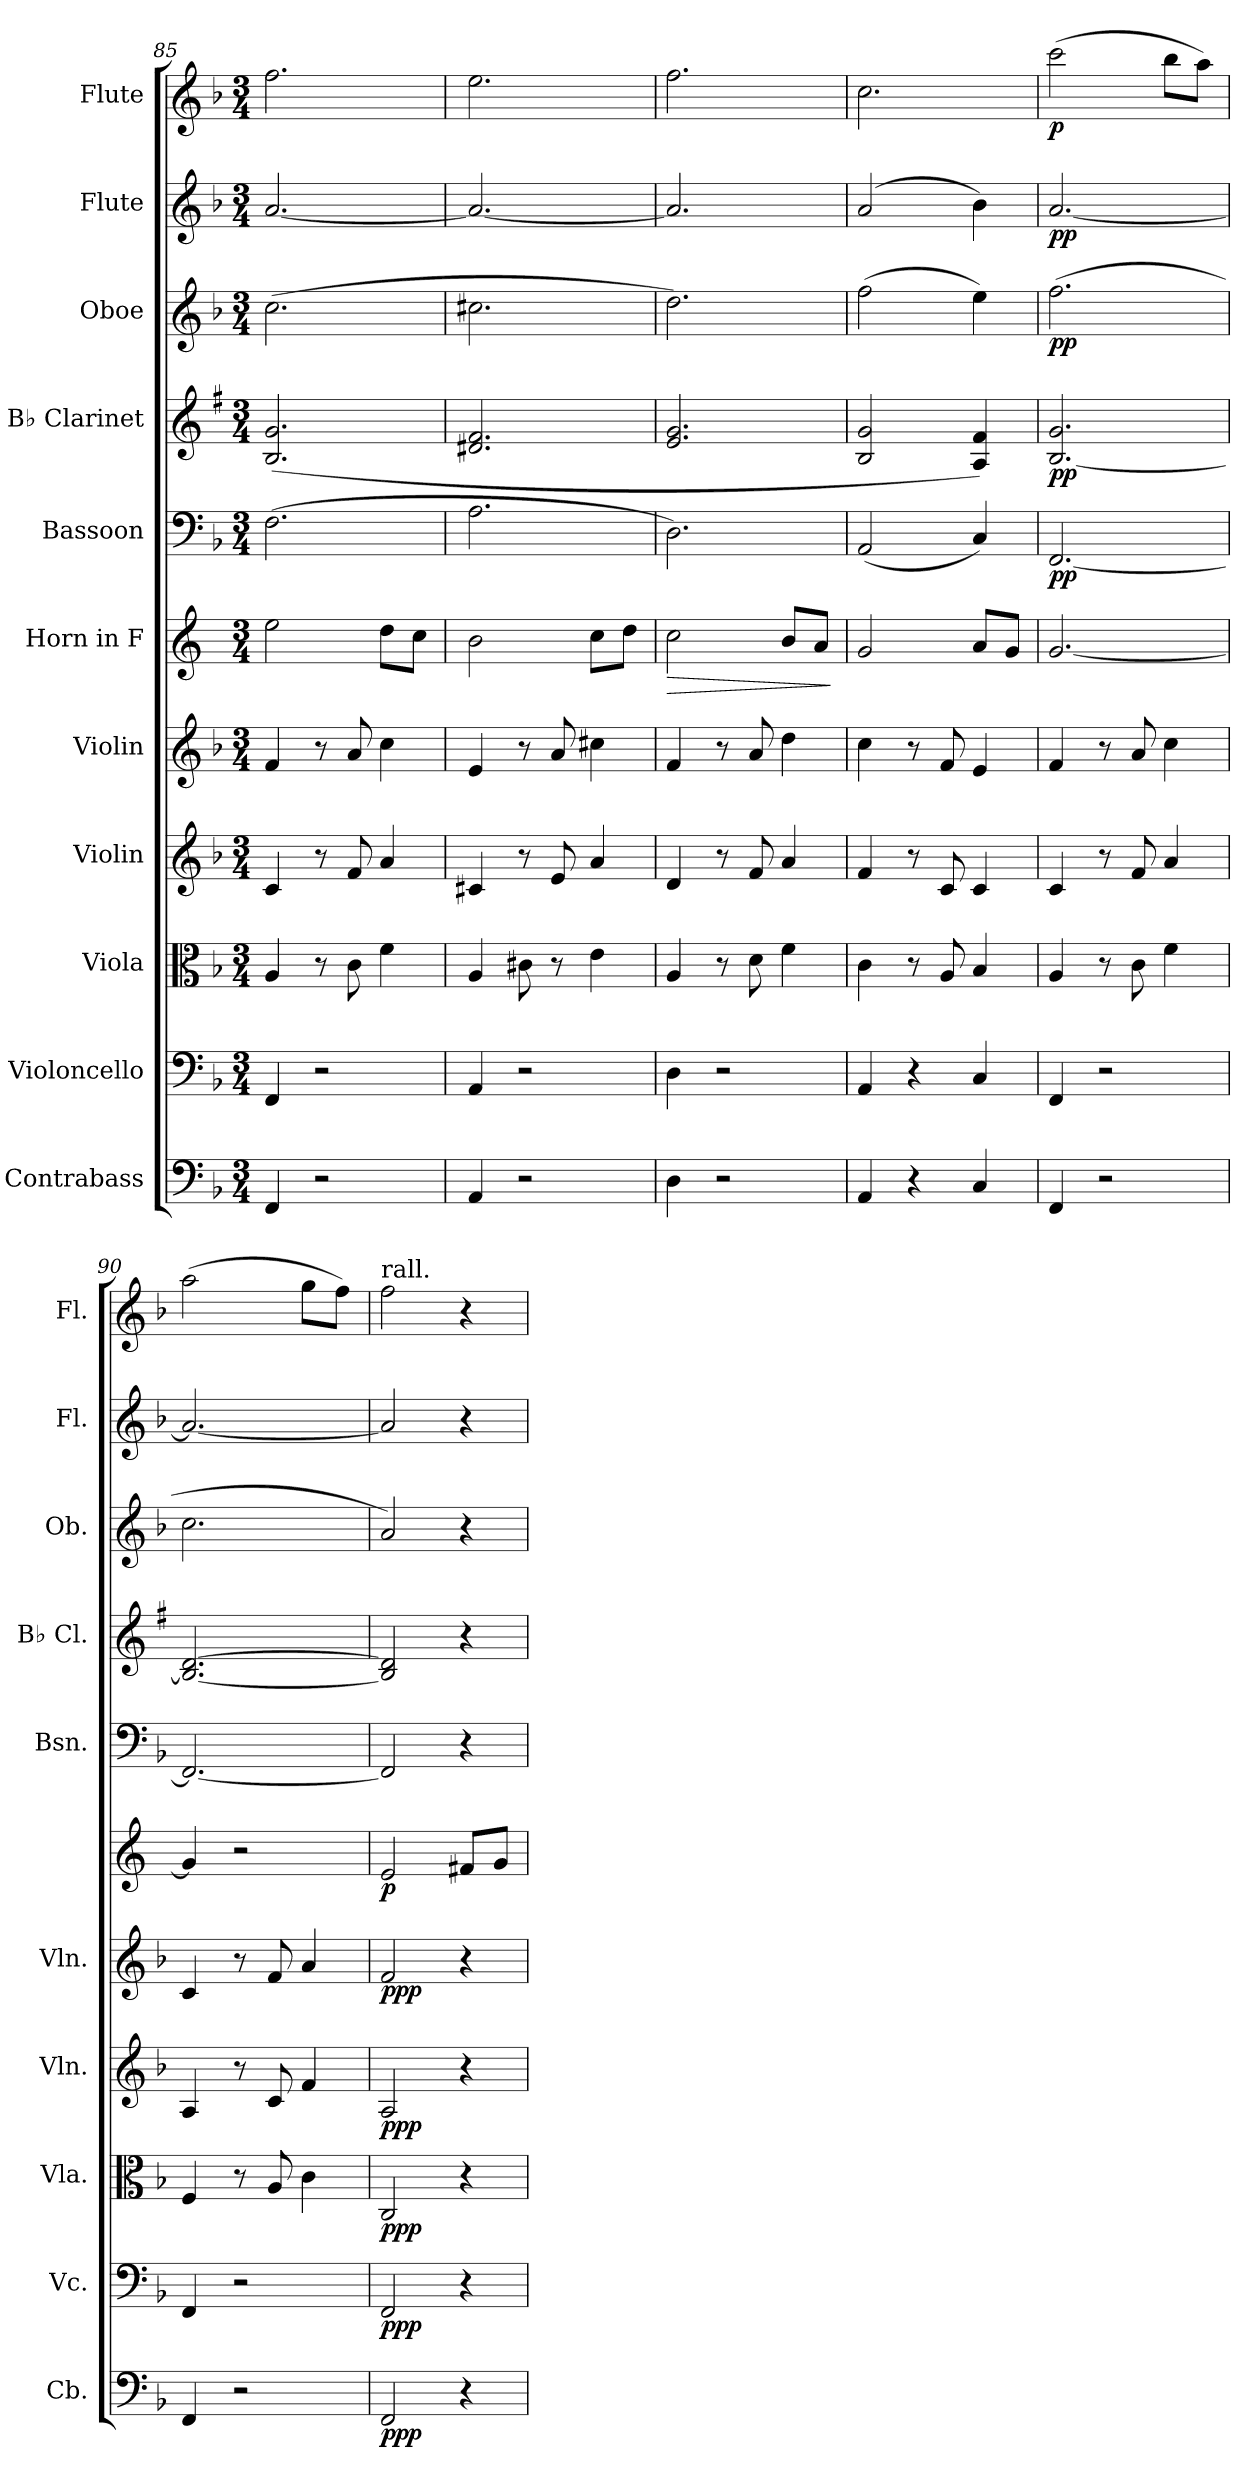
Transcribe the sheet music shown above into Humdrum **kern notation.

**kern	**dynam	**kern	**dynam	**kern	**dynam	**kern	**dynam	**kern	**dynam	**kern	**dynam	**kern	**dynam	**kern	**dynam	**kern	**dynam	**kern	**dynam	**kern	**dynam
*part11	*part11	*part10	*part10	*part9	*part9	*part8	*part8	*part7	*part7	*part6	*part6	*part5	*part5	*part4	*part4	*part3	*part3	*part2	*part2	*part1	*part1
*staff11	*staff11	*staff10	*staff10	*staff9	*staff9	*staff8	*staff8	*staff7	*staff7	*staff6	*staff6	*staff5	*staff5	*staff4	*staff4	*staff3	*staff3	*staff2	*staff2	*staff1	*staff1
*I"Contrabass	*	*I"Violoncello	*	*I"Viola	*	*I"Violin	*	*I"Violin	*	*I"Horn in F	*	*I"Bassoon	*	*I"B♭ Clarinet	*	*I"Oboe	*	*I"Flute	*	*I"Flute	*
*I'Cb.	*	*I'Vc.	*	*I'Vla.	*	*I'Vln.	*	*I'Vln.	*	*	*	*I'Bsn.	*	*I'B♭ Cl.	*	*I'Ob.	*	*I'Fl.	*	*I'Fl.	*
*clefF4	*	*clefF4	*	*clefC3	*	*clefG2	*	*clefG2	*	*clefG2	*	*clefF4	*	*clefG2	*	*clefG2	*	*clefG2	*	*clefG2	*
*ITrd7c12	*	*	*	*	*	*	*	*	*	*ITrd4c7	*	*	*	*ITrd1c2	*	*	*	*	*	*	*
*k[b-]	*	*k[b-]	*	*k[b-]	*	*k[b-]	*	*k[b-]	*	*k[b-]	*	*k[b-]	*	*k[b-]	*	*k[b-]	*	*k[b-]	*	*k[b-]	*
*M3/4	*	*M3/4	*	*M3/4	*	*M3/4	*	*M3/4	*	*M3/4	*	*M3/4	*	*M3/4	*	*M3/4	*	*M3/4	*	*M3/4	*
=85	=85	=85	=85	=85	=85	=85	=85	=85	=85	=85	=85	=85	=85	=85	=85	=85	=85	=85	=85	=85	=85
4FFF/	.	4FF/	.	4A/	.	4c/	.	4f/	.	2a\	.	(>2.F\	.	(>2.A/ 2.f/	.	(>2.cc\	.	[2.a/	.	2.ff\	.
2r	.	2r	.	8r	.	8r	.	8r	.	.	.	.	.	.	.	.	.	.	.	.	.
.	.	.	.	8c\	.	8f/	.	8a/	.	.	.	.	.	.	.	.	.	.	.	.	.
.	.	.	.	4f\	.	4a/	.	4cc\	.	8g\L	.	.	.	.	.	.	.	.	.	.	.
.	.	.	.	.	.	.	.	.	.	8f\J	.	.	.	.	.	.	.	.	.	.	.
=86	=86	=86	=86	=86	=86	=86	=86	=86	=86	=86	=86	=86	=86	=86	=86	=86	=86	=86	=86	=86	=86
4AAA/	.	4AA/	.	4A/	.	4c#X/	.	4e/	.	2e\	.	2.A\	.	2.c#X/ 2.e/	.	2.cc#X\	.	2.a/_	.	2.ee\	.
2r	.	2r	.	8c#X\	.	8r	.	8r	.	.	.	.	.	.	.	.	.	.	.	.	.
.	.	.	.	8r	.	8e/	.	8a/	.	.	.	.	.	.	.	.	.	.	.	.	.
.	.	.	.	4e\	.	4a/	.	4cc#X\	.	8f\L	.	.	.	.	.	.	.	.	.	.	.
.	.	.	.	.	.	.	.	.	.	8g\J	.	.	.	.	.	.	.	.	.	.	.
=87	=87	=87	=87	=87	=87	=87	=87	=87	=87	=87	=87	=87	=87	=87	=87	=87	=87	=87	=87	=87	=87
!	!	!	!	!	!	!	!	!	!	!	!LO:HP:b	!	!	!	!	!	!	!	!	!	!
4DD\	.	4D\	.	4A/	.	4d/	.	4f/	.	2f\	>	2.D\)	.	2.d/ 2.f/	.	2.dd\)	.	2.a/]	.	2.ff\	.
2r	.	2r	.	8r	.	8r	.	8r	.	.	.	.	.	.	.	.	.	.	.	.	.
.	.	.	.	8d\	.	8f/	.	8a/	.	.	.	.	.	.	.	.	.	.	.	.	.
.	.	.	.	4f\	.	4a/	.	4dd\	.	8e/L	.	.	.	.	.	.	.	.	.	.	.
.	.	.	.	.	.	.	.	.	.	8d/J	.	.	.	.	.	.	.	.	.	.	.
.	.	.	.	.	.	.	.	.	.	.	]	.	.	.	.	.	.	.	.	.	.
!!LO:PB:g=z
=88	=88	=88	=88	=88	=88	=88	=88	=88	=88	=88	=88	=88	=88	=88	=88	=88	=88	=88	=88	=88	=88
4AAA/	.	4AA/	.	4c\	.	4f/	.	4cc\	.	2c/	.	(<2AA/	.	2A/ 2f/	.	(>2ff\	.	(>2a/	.	2.cc\	.
4r	.	4r	.	8r	.	8r	.	8r	.	.	.	.	.	.	.	.	.	.	.	.	.
.	.	.	.	8A/	.	8c/	.	8f/	.	.	.	.	.	.	.	.	.	.	.	.	.
4CC/	.	4C/	.	4B-/	.	4c/	.	4e/	.	8d/L	.	4C/)	.	4G/ 4e/)	.	4ee\)	.	4b-\)	.	.	.
.	.	.	.	.	.	.	.	.	.	8c/J	.	.	.	.	.	.	.	.	.	.	.
=89	=89	=89	=89	=89	=89	=89	=89	=89	=89	=89	=89	=89	=89	=89	=89	=89	=89	=89	=89	=89	=89
!	!	!	!	!	!	!	!	!	!	!	!	!	!LO:DY:b	!	!LO:DY:b	!	!LO:DY:b	!	!LO:DY:b	!	!LO:DY:b
4FFF/	.	4FF/	.	4A/	.	4c/	.	4f/	.	[2.c/	.	[2.FF/	pp	[2.A/ 2.f/	pp	(>2.ff\	pp	[2.a/	pp	(>2ccc\	p
2r	.	2r	.	8r	.	8r	.	8r	.	.	.	.	.	.	.	.	.	.	.	.	.
.	.	.	.	8c\	.	8f/	.	8a/	.	.	.	.	.	.	.	.	.	.	.	.	.
.	.	.	.	4f\	.	4a/	.	4cc\	.	.	.	.	.	.	.	.	.	.	.	8bb-\L	.
.	.	.	.	.	.	.	.	.	.	.	.	.	.	.	.	.	.	.	.	8aa\J)	.
=90	=90	=90	=90	=90	=90	=90	=90	=90	=90	=90	=90	=90	=90	=90	=90	=90	=90	=90	=90	=90	=90
4FFF/	.	4FF/	.	4F/	.	4A/	.	4c/	.	4c/]	.	2.FF/_	.	2.A/_ [2.c/	.	2.cc\	.	2.a/_	.	(>2aa\	.
2r	.	2r	.	8r	.	8r	.	8r	.	2r	.	.	.	.	.	.	.	.	.	.	.
.	.	.	.	8A/	.	8c/	.	8f/	.	.	.	.	.	.	.	.	.	.	.	.	.
.	.	.	.	4c\	.	4f/	.	4a/	.	.	.	.	.	.	.	.	.	.	.	8gg\L	.
.	.	.	.	.	.	.	.	.	.	.	.	.	.	.	.	.	.	.	.	8ff\J)	.
=91	=91	=91	=91	=91	=91	=91	=91	=91	=91	=91	=91	=91	=91	=91	=91	=91	=91	=91	=91	=91	=91
!	!	!	!	!	!	!	!	!	!	!	!	!	!	!	!	!	!	!	!	!LO:TX:t=rall.	!
!	!LO:DY:b	!	!LO:DY:b	!	!LO:DY:b	!	!LO:DY:b	!	!LO:DY:b	!	!LO:DY:b	!	!	!	!	!	!	!	!	!	!
2FFF/	ppp	2FF/	ppp	2C/	ppp	2A/	ppp	2f/	ppp	2A/	p	2FF/]	.	2A/] 2c/]	.	2a/)	.	2a/]	.	2ff\	.
4r	.	4r	.	4r	.	4r	.	4r	.	8Bn/L	.	4r	.	4r	.	4r	.	4r	.	4r	.
.	.	.	.	.	.	.	.	.	.	8c/J	.	.	.	.	.	.	.	.	.	.	.
=	=	=	=	=	=	=	=	=	=	=	=	=	=	=	=	=	=	=	=	=	=
*-	*-	*-	*-	*-	*-	*-	*-	*-	*-	*-	*-	*-	*-	*-	*-	*-	*-	*-	*-	*-	*-
